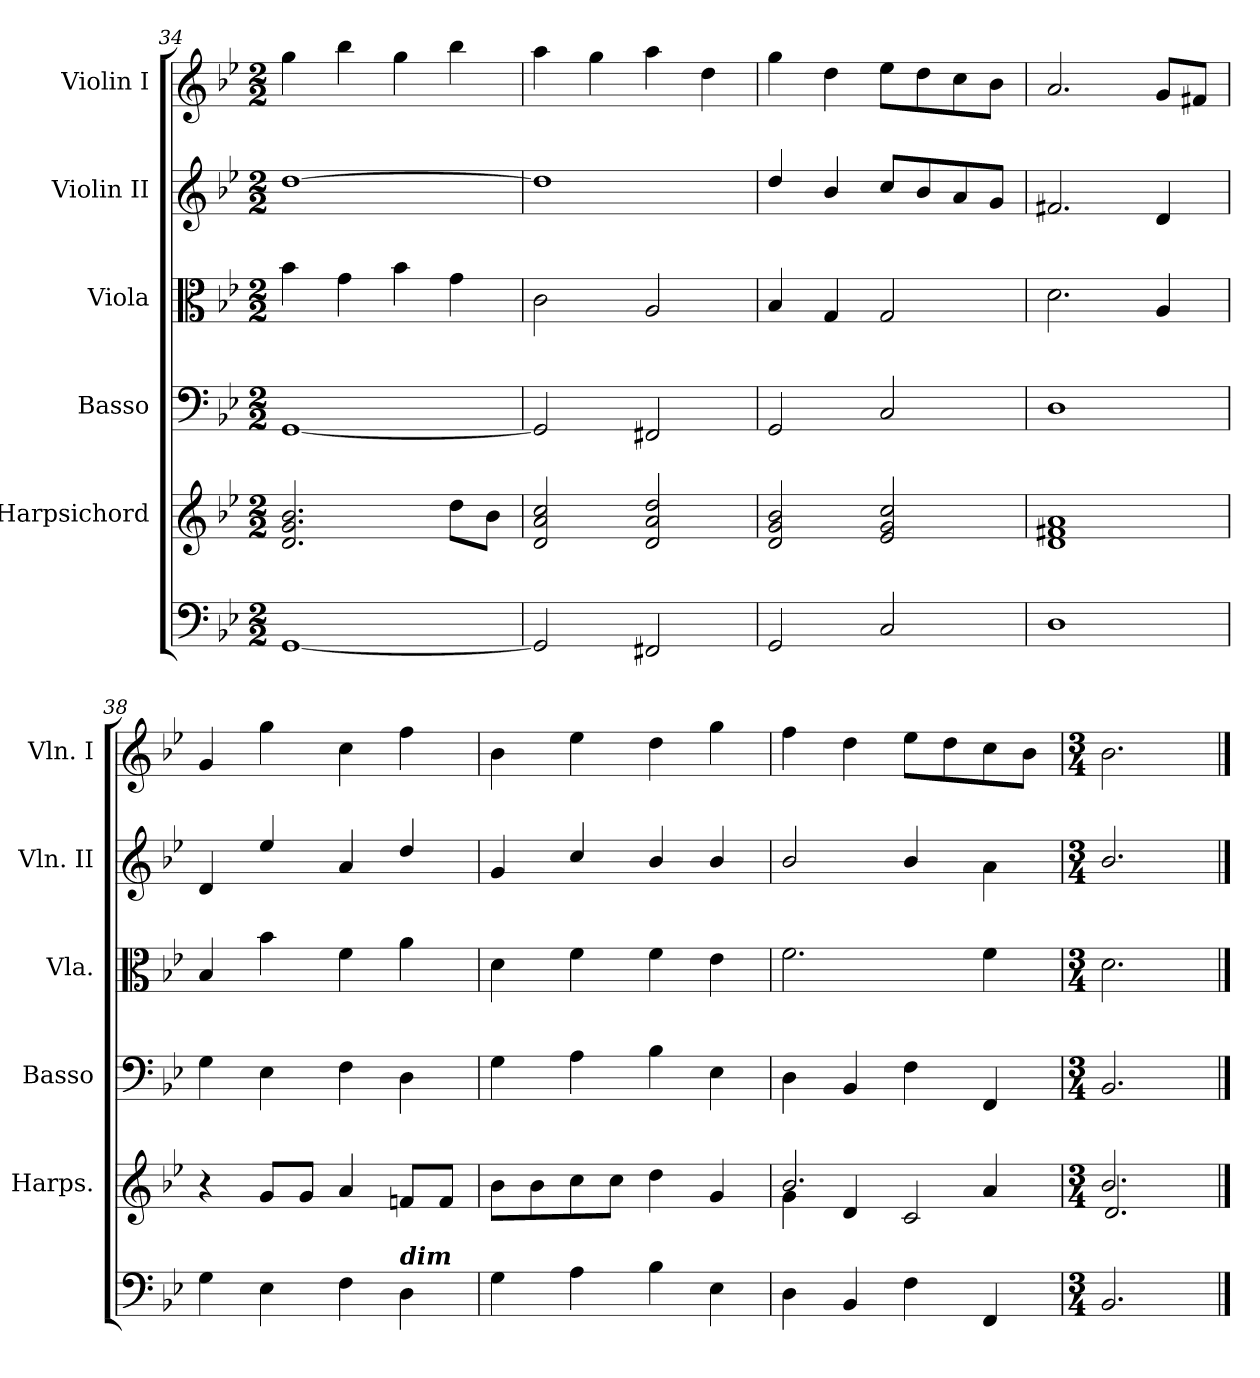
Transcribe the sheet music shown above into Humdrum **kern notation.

**kern	**kern	**kern	**kern	**kern	**kern
*part6	*part5	*part4	*part3	*part2	*part1
*staff6	*staff5	*staff4	*staff3	*staff2	*staff1
*	*I"Harpsichord	*I"Basso	*I"Viola	*I"Violin II	*I"Violin I
*	*I'Harps.	*I'Basso	*I'Vla.	*I'Vln. II	*I'Vln. I
*clefF4	*clefG2	*clefF4	*clefC3	*clefG2	*clefG2
*k[b-e-]	*k[b-e-]	*k[b-e-]	*k[b-e-]	*k[b-e-]	*k[b-e-]
*B-:	*B-:	*B-:	*B-:	*B-:	*B-:
*M2/2	*M2/2	*M2/2	*M2/2	*M2/2	*M2/2
=34	=34	=34	=34	=34	=34
[1GGi	2.di/ 2.gi 2.b-i	[1GGi	4b-i\	[1ddi	4ggi\
.	.	.	4gi\	.	4bb-i\
.	.	.	4b-i\	.	4ggi\
.	8ddi\L	.	4gi\	.	4bb-i\
.	8b-i\J	.	.	.	.
=35	=35	=35	=35	=35	=35
2GGi/]	2di/ 2ai 2cci	2GGi/]	2ci\	1ddi]	4aai\
.	.	.	.	.	4ggi\
2FF#Xi/	2di/ 2ai 2ddi	2FF#Xi/	2Ai/	.	4aai\
.	.	.	.	.	4ddi\
!!LO:PB:g=z
=36	=36	=36	=36	=36	=36
2GGi/	2di/ 2gi 2b-i	2GGi/	4B-i/	4ddi/	4ggi\
.	.	.	4Gi/	4b-i/	4ddi\
2Ci/	2e-i/ 2gi 2cci	2Ci/	2Gi/	8cci/L	8ee-i\L
.	.	.	.	8b-i/	8ddi\
.	.	.	.	8ai/	8cci\
.	.	.	.	8gi/J	8b-i\J
=37	=37	=37	=37	=37	=37
1Di	1di 1f#Xi 1ai	1Di	2.di\	2.f#Xi/	2.ai/
.	.	.	4Ai/	4di/	8gi/L
.	.	.	.	.	8f#Xi/J
=38	=38	=38	=38	=38	=38
4Gi\	4r	4Gi\	4B-i/	4di/	4gi/
4E-i\	8gi/L	4E-i\	4b-i\	4ee-i/	4ggi\
.	8gi/J	.	.	.	.
4Fi\	4ai/	4Fi\	4fi\	4ai/	4cci\
!LO:TX:a:Bi:t=dim	!	!	!	!	!
4Di\	8fni/L	4Di\	4ai\	4ddi/	4ffi\
.	8fi/J	.	.	.	.
=39	=39	=39	=39	=39	=39
4Gi\	8b-i\L	4Gi\	4di\	4gi/	4b-i\
.	8b-i\	.	.	.	.
4Ai\	8cci\	4Ai\	4fi\	4cci/	4ee-i\
.	8cci\J	.	.	.	.
4B-i\	4ddi\	4B-i\	4fi\	4b-i/	4ddi\
4E-i\	4gi/	4E-i\	4e-i\	4b-i/	4ggi\
=40	=40	=40	=40	=40	=40
*	*^	*	*	*	*
4Di\	2.b-i/	4gi\	4Di\	2.fi\	2b-i/	4ffi\
4BB-i/	.	4di/	4BB-i/	.	.	4ddi\
4Fi\	.	2ci/	4Fi\	.	4b-i/	8ee-i\L
.	.	.	.	.	.	8ddi\
4FFi/	4ai/	.	4FFi/	4fi\	4ai\	8cci\
.	.	.	.	.	.	8b-i\J
=41	=41	=41	=41	=41	=41	=41
*M3/4	*M3/4	*	*M3/4	*M3/4	*M3/4	*M3/4
2.BB-i/	2.b-i/	2.di/	2.BB-i/	2.di\	2.b-i/	2.b-i\
*	*v	*v	*	*	*	*
==	==	==	==	==	==
*-	*-	*-	*-	*-	*-
